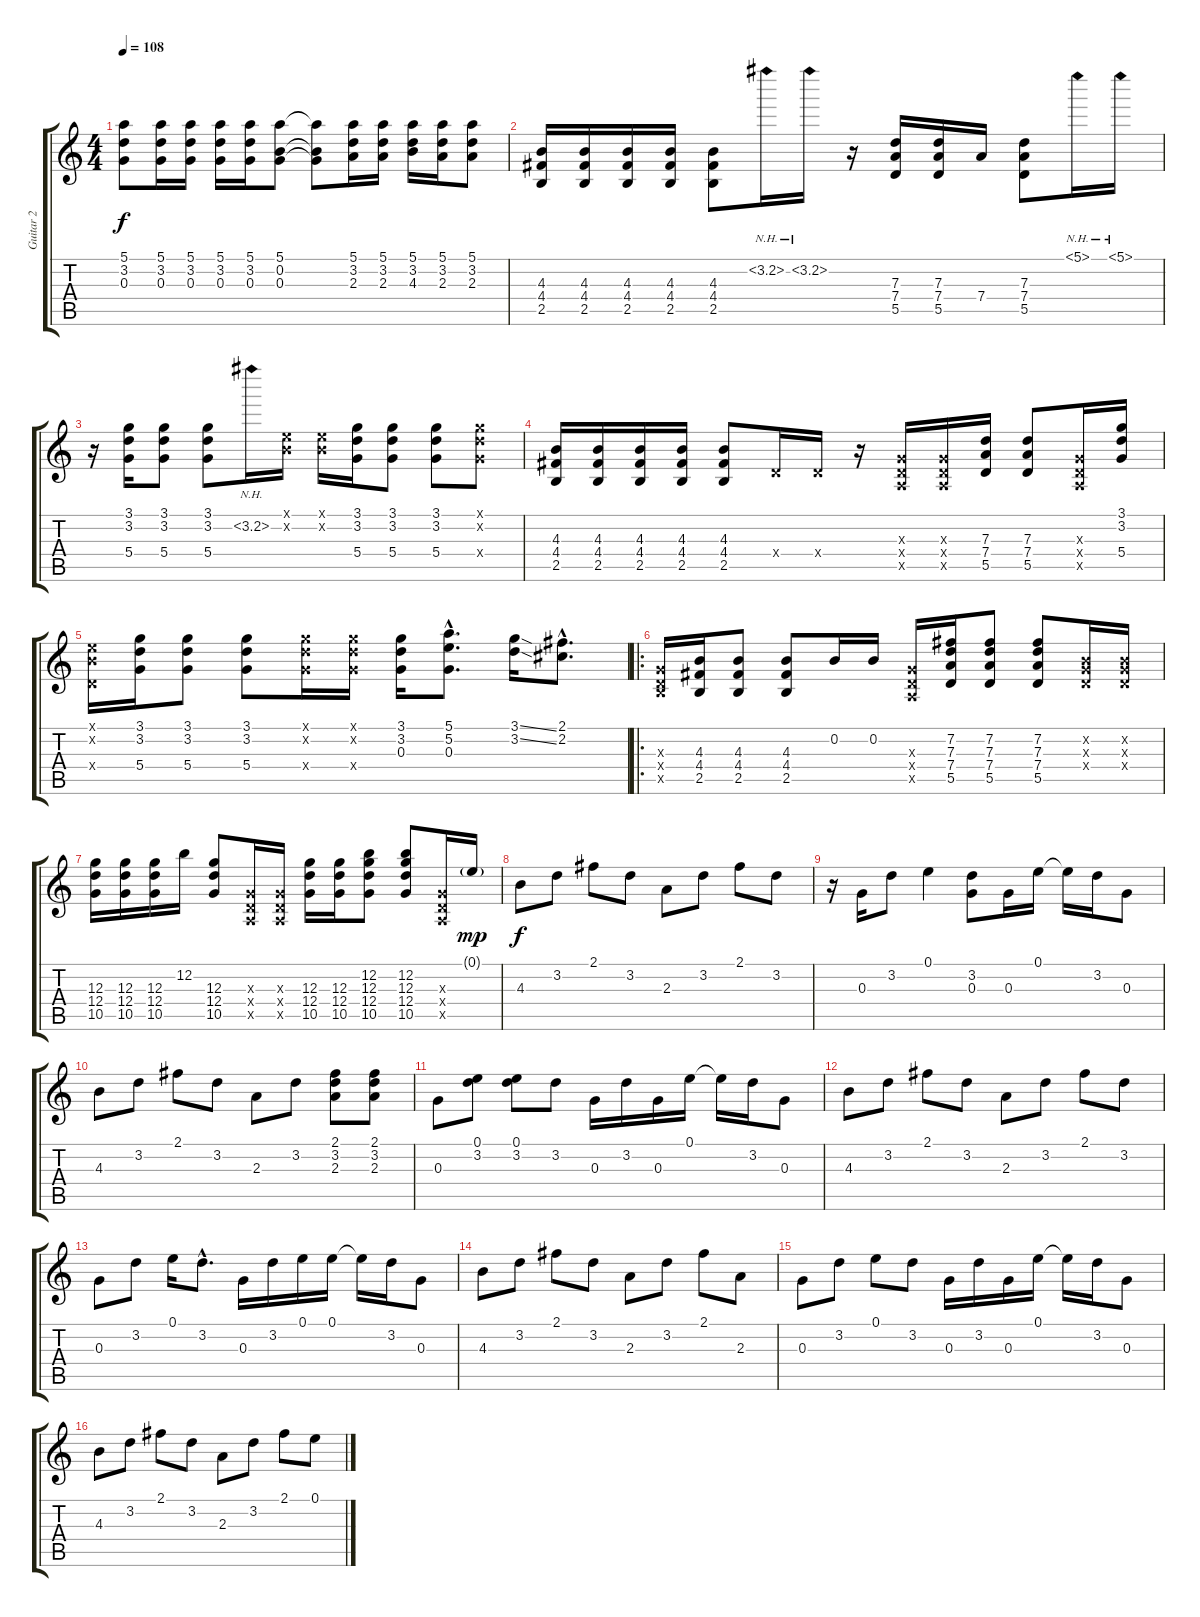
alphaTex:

\track ("Guitar 2" "Guitar 2") {instrument acousticguitarsteel}
\staff {score tabs}
\tuning (E4 B3 G3 D3 A2 E2) {hide}
\ts (4 4)
\tempo 108
\clef g2
\ks c
(5.1 3.2 0.3).8{dy f} (5.1 3.2 0.3).16 (5.1 3.2 0.3).16 (5.1 3.2 0.3).16 (5.1 3.2 0.3).16 (5.1 0.2 0.3).8 (5.1{t} 0.2{t} 0.3{t}).8 (5.1 3.2 2.3).16 (5.1 3.2 2.3).16 (5.1 3.2 4.3).16 (5.1 3.2 2.3).16 (5.1 3.2 2.3).8 |
(4.3 4.4 2.5).16 (4.3 4.4 2.5).16 (4.3 4.4 2.5).16 (4.3 4.4 2.5).16 (4.3 4.4 2.5).8 3.2{nh}.16 3.2{nh}.16 r.16 (7.3 7.4 5.5).16 (7.3 7.4 5.5).16 7.4.16 (7.3 7.4 5.5).8 5.1{nh}.16 5.1{nh}.16 |
r.16 (3.1 3.2 5.4).16 (3.1 3.2 5.4).8 (3.1 3.2 5.4).8 3.2{nh}.16 (0.1{x} 0.2{x}).16 (0.1{x} 0.2{x}).16 (3.1 3.2 5.4).16 (3.1 3.2 5.4).8 (3.1 3.2 5.4).8 (3.1{x} 3.2{x} 5.4{x}).8 |
(4.3 4.4 2.5).16 (4.3 4.4 2.5).16 (4.3 4.4 2.5).16 (4.3 4.4 2.5).16 (4.3 4.4 2.5).8 0.4{x}.16 0.4{x}.16 r.16 (0.3{x} 0.4{x} 0.5{x}).16 (0.3{x} 0.4{x} 0.5{x}).16 (7.3 7.4 5.5).16 (7.3 7.4 5.5).8 (0.3{x} 0.4{x} 0.5{x}).16 (3.1 3.2 5.4).16 |
(0.1{x} 0.2{x} 0.4{x}).16 (3.1 3.2 5.4).16 (3.1 3.2 5.4).8 (3.1 3.2 5.4).8 (3.1{x} 3.2{x} 5.4{x}).16 (3.1{x} 3.2{x} 5.4{x}).16 (3.1 3.2 0.3).16 (5.1{hac} 5.2{hac} 0.3{hac}).8{d} (3.1{ss} 3.2{ss}).16 (2.1{hac} 2.2{hac}).8{d} |
\ro
(0.3{x} 0.4{x} 2.5{x}).16 (4.3 4.4 2.5).16 (4.3 4.4 2.5).8 (4.3 4.4 2.5).8 0.2.16 0.2.16 (0.3{x} 0.4{x} 0.5{x}).16 (7.2 7.3 7.4 5.5).16 (7.2 7.3 7.4 5.5).8 (7.2 7.3 7.4 5.5).8 (0.2{x} 0.3{x} 0.4{x}).16 (0.2{x} 0.3{x} 0.4{x}).16 |
(12.3 12.4 10.5).16 (12.3 12.4 10.5).16 (12.3 12.4 10.5).16 12.2.16 (12.3 12.4 10.5).8 (0.3{x} 0.4{x} 0.5{x}).16 (0.3{x} 0.4{x} 0.5{x}).16 (12.3 12.4 10.5).16 (12.3 12.4 10.5).16 (12.2 12.3 12.4 10.5).8 (12.2 12.3 12.4 10.5).8 (0.3{x} 0.4{x} 0.5{x}).16 0.1{g}.16{dy mp} |
4.3.8{dy f} 3.2.8 2.1.8 3.2.8 2.3.8 3.2.8 2.1.8 3.2.8 |
r.16 0.3.16 3.2.8 0.1.4 (3.2 0.3).8 0.3.16 0.1.16 0.1{t}.16 3.2.16 0.3.8 |
4.3.8 3.2.8 2.1.8 3.2.8 2.3.8 3.2.8 (2.1 3.2 2.3).8 (2.1 3.2 2.3).8 |
0.3.8 (0.1 3.2).8 (0.1 3.2).8 3.2.8 0.3.16 3.2.16 0.3.16 0.1.16 0.1{t}.16 3.2.16 0.3.8 |
4.3.8 3.2.8 2.1.8 3.2.8 2.3.8 3.2.8 2.1.8 3.2.8 |
0.3.8 3.2.8 0.1.16 3.2{hac}.8{d} 0.3.16 3.2.16 0.1.16 0.1.16 0.1{t}.16 3.2.16 0.3.8 |
4.3.8 3.2.8 2.1.8 3.2.8 2.3.8 3.2.8 2.1.8 2.3.8 |
0.3.8 3.2.8 0.1.8 3.2.8 0.3.16 3.2.16 0.3.16 0.1.16 0.1{t}.16 3.2.16 0.3.8 |
4.3.8 3.2.8 2.1.8 3.2.8 2.3.8 3.2.8 2.1.8 0.1.8
